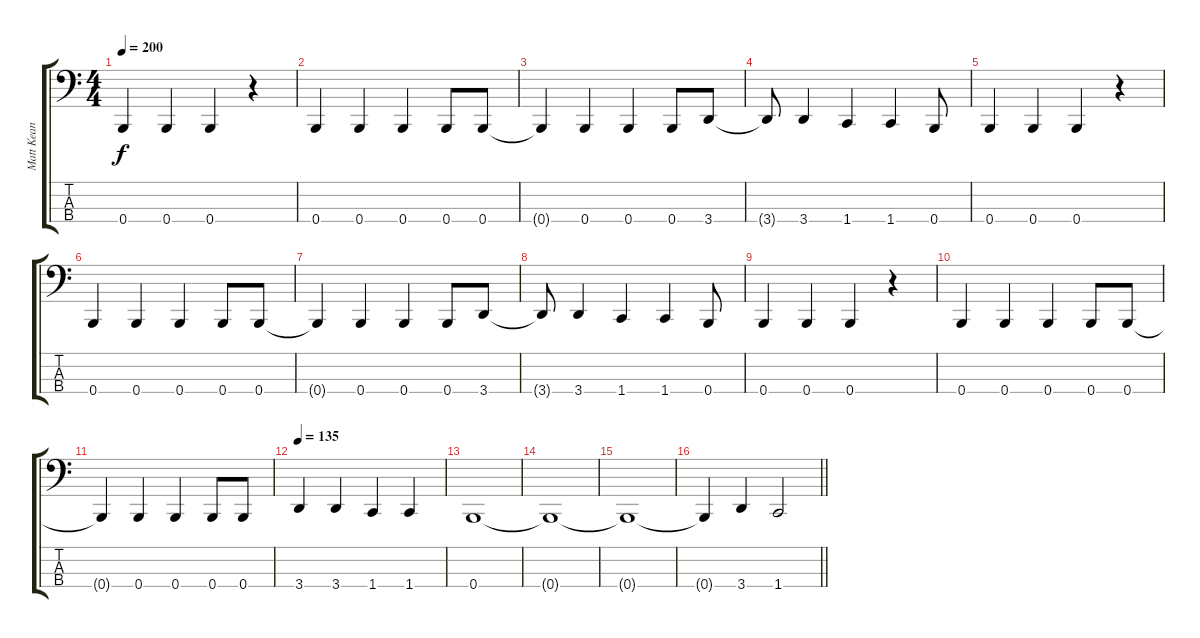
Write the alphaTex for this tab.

\track ("Matt Kean" "Matt Kean") {instrument electricbasspick}
\staff {score tabs}
\tuning (E2 B1 Gb1 B0) {hide}
\ts (4 4)
\tempo 200
\clef f4
\ks c
0.4.4{dy f} 0.4.4 0.4.4 r.4 |
0.4.4 0.4.4 0.4.4 0.4.8 0.4.8 |
0.4{t}.4 0.4.4 0.4.4 0.4.8 3.4.8 |
3.4{t}.8 3.4.4 1.4.4 1.4.4 0.4.8 |
0.4.4 0.4.4 0.4.4 r.4 |
0.4.4 0.4.4 0.4.4 0.4.8 0.4.8 |
0.4{t}.4 0.4.4 0.4.4 0.4.8 3.4.8 |
3.4{t}.8 3.4.4 1.4.4 1.4.4 0.4.8 |
0.4.4 0.4.4 0.4.4 r.4 |
0.4.4 0.4.4 0.4.4 0.4.8 0.4.8 |
0.4{t}.4 0.4.4 0.4.4 0.4.8 0.4.8 |
\tempo 135
3.4.4 3.4.4 1.4.4 1.4.4 |
0.4.1 |
0.4{t}.1 |
0.4{t}.1 |
\barLineRight lightlight
0.4{t}.4 3.4.4 1.4.2
